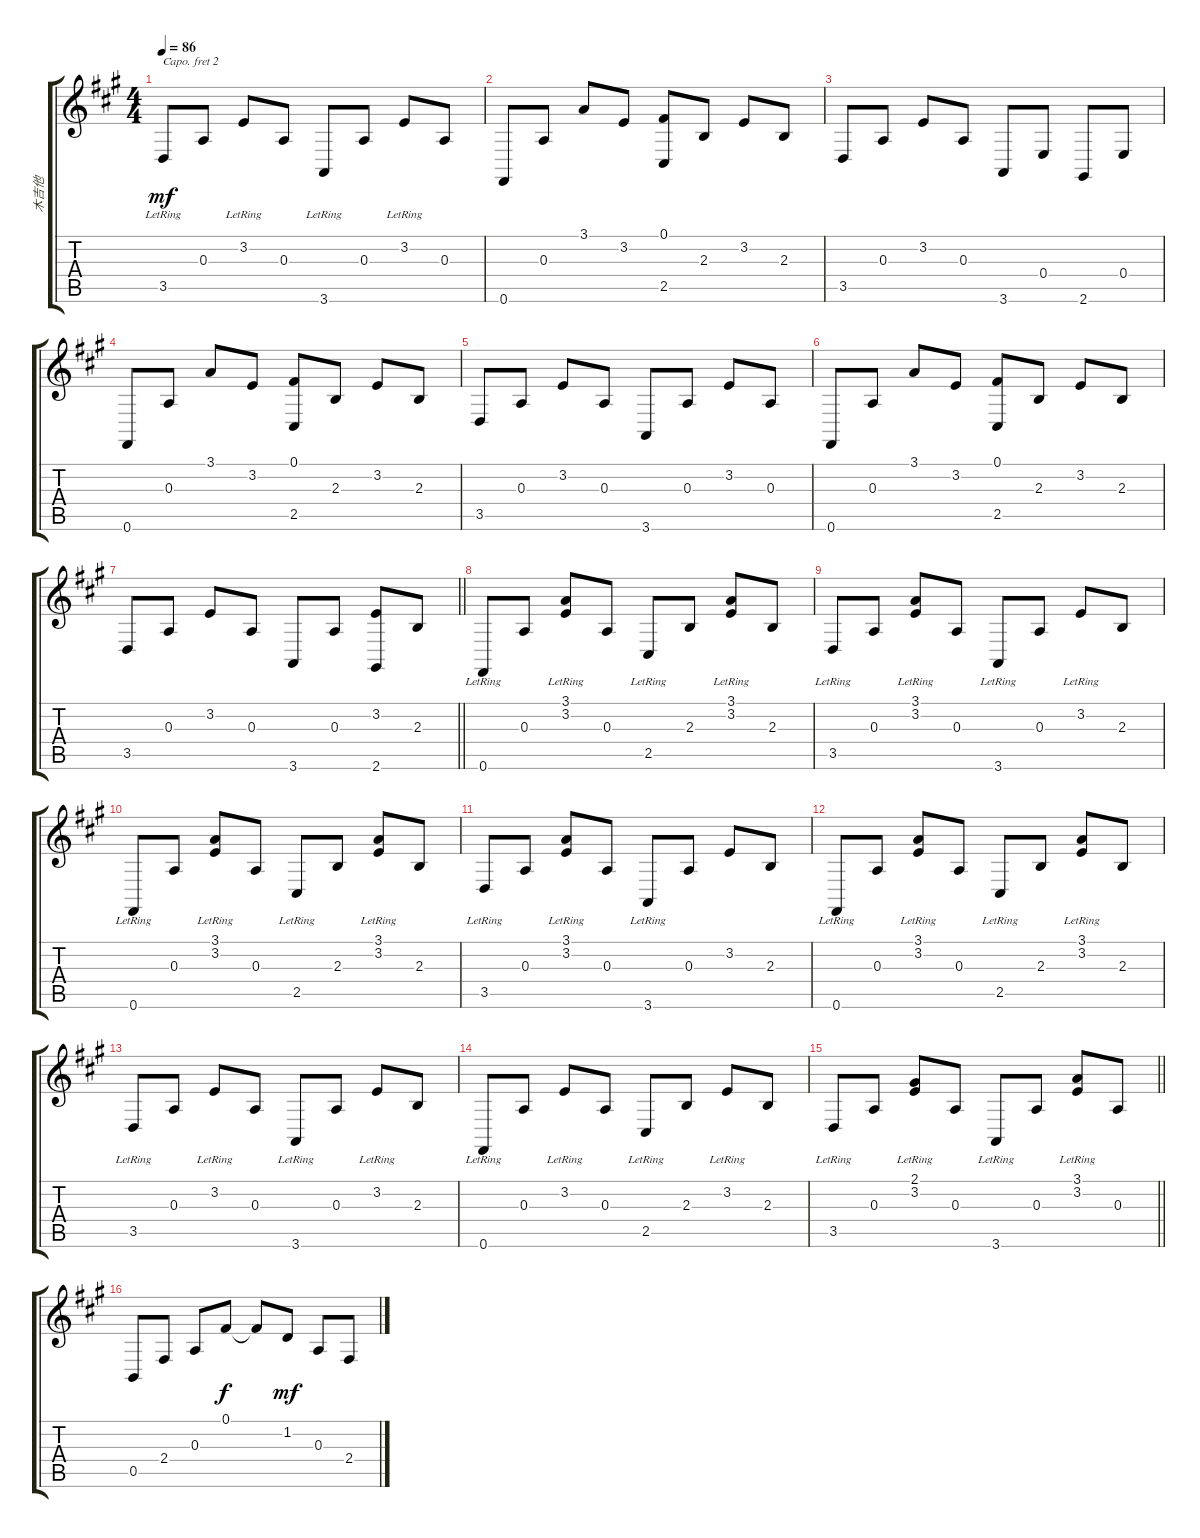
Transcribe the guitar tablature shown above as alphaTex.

\track ("木吉他" "木吉他") {instrument violin}
\staff {score tabs}
\capo 2
\tuning (E4 B3 G3 D3 A2 E2) {hide}
\ts (4 4)
\tempo 86
\clef g2
\ks a
3.5{lr}.8{dy mf} 0.3.8 3.2{lr}.8 0.3.8 3.6{lr}.8 0.3.8 3.2{lr}.8 0.3.8 |
0.6.8 0.3.8 3.1.8 3.2.8 (0.1 2.5).8 2.3.8 3.2.8 2.3.8 |
3.5.8 0.3.8 3.2.8 0.3.8 3.6.8 0.4.8 2.6.8 0.4.8 |
0.6.8 0.3.8 3.1.8 3.2.8 (0.1 2.5).8 2.3.8 3.2.8 2.3.8 |
3.5.8 0.3.8 3.2.8 0.3.8 3.6.8 0.3.8 3.2.8 0.3.8 |
0.6.8 0.3.8 3.1.8 3.2.8 (0.1 2.5).8 2.3.8 3.2.8 2.3.8 |
\barLineRight lightlight
3.5.8 0.3.8 3.2.8 0.3.8 3.6.8 0.3.8 (3.2 2.6).8 2.3.8 |
0.6{lr}.8 0.3.8 (3.1{lr} 3.2{lr}).8 0.3.8 2.5{lr}.8 2.3.8 (3.1{lr} 3.2{lr}).8 2.3.8 |
3.5{lr}.8 0.3.8 (3.1{lr} 3.2{lr}).8 0.3.8 3.6{lr}.8 0.3.8 3.2{lr}.8 2.3.8 |
0.6{lr}.8 0.3.8 (3.1{lr} 3.2{lr}).8 0.3.8 2.5{lr}.8 2.3.8 (3.1{lr} 3.2{lr}).8 2.3.8 |
3.5{lr}.8 0.3.8 (3.1{lr} 3.2{lr}).8 0.3.8 3.6{lr}.8 0.3.8 3.2.8 2.3.8 |
0.6{lr}.8 0.3.8 (3.1{lr} 3.2{lr}).8 0.3.8 2.5{lr}.8 2.3.8 (3.1{lr} 3.2{lr}).8 2.3.8 |
3.5{lr}.8 0.3.8 3.2{lr}.8 0.3.8 3.6{lr}.8 0.3.8 3.2{lr}.8 2.3.8 |
0.6{lr}.8 0.3.8 3.2{lr}.8 0.3.8 2.5{lr}.8 2.3.8 3.2{lr}.8 2.3.8 |
\barLineRight lightlight
3.5{lr}.8 0.3.8 (2.1{lr} 3.2{lr}).8 0.3.8 3.6{lr}.8 0.3.8 (3.1{lr} 3.2{lr}).8 0.3.8 |
\section ("" "")
0.5.8 2.4.8 0.3.8 0.1.8{dy f} 0.1{t}.8 1.2.8{dy mf} 0.3.8 2.4.8
